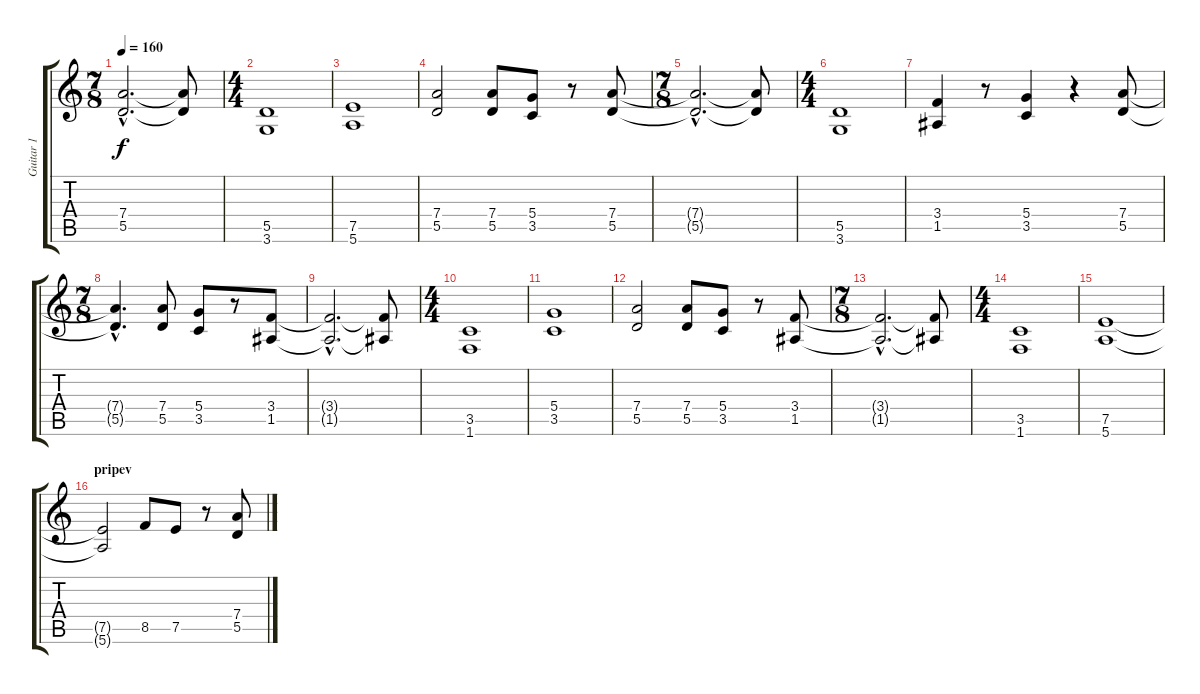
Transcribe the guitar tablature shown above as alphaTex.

\track ("Guitar 1" "Guitar 1") {instrument distortionguitar}
\staff {score tabs}
\tuning (E4 B3 G3 D3 A2 E2) {hide}
\ts (7 8)
\tempo 160
\clef g2
\ks c
(7.4{hac t} 5.5{hac t}).2{d dy f} (7.4{t} 5.5{t}).8 |
\ts (4 4)
(5.5 3.6).1 |
(7.5 5.6).1 |
(7.4 5.5).2 (7.4 5.5).8 (5.4 3.5).8 r.8 (7.4 5.5).8 |
\ts (7 8)
(7.4{hac t} 5.5{hac t}).2{d} (7.4{t} 5.5{t}).8 |
\ts (4 4)
(5.5 3.6).1 |
(3.4 1.5).4 r.8 (5.4 3.5).4 r.4 (7.4 5.5).8 |
\ts (7 8)
(7.4{hac t} 5.5{hac t}).4{d} (7.4 5.5).8 (5.4 3.5).8 r.8 (3.4 1.5).8 |
(3.4{hac t} 1.5{hac t}).2{d} (3.4{t} 1.5{t}).8 |
\ts (4 4)
(3.5 1.6).1 |
(5.4 3.5).1 |
(7.4 5.5).2 (7.4 5.5).8 (5.4 3.5).8 r.8 (3.4 1.5).8 |
\ts (7 8)
(3.4{hac t} 1.5{hac t}).2{d} (3.4{t} 1.5{t}).8 |
\ts (4 4)
(3.5 1.6).1 |
(7.5 5.6).1 |
\section ("" "pripev")
(7.5{t} 5.6{t}).2 8.5.8 7.5.8 r.8 (7.4 5.5).8
